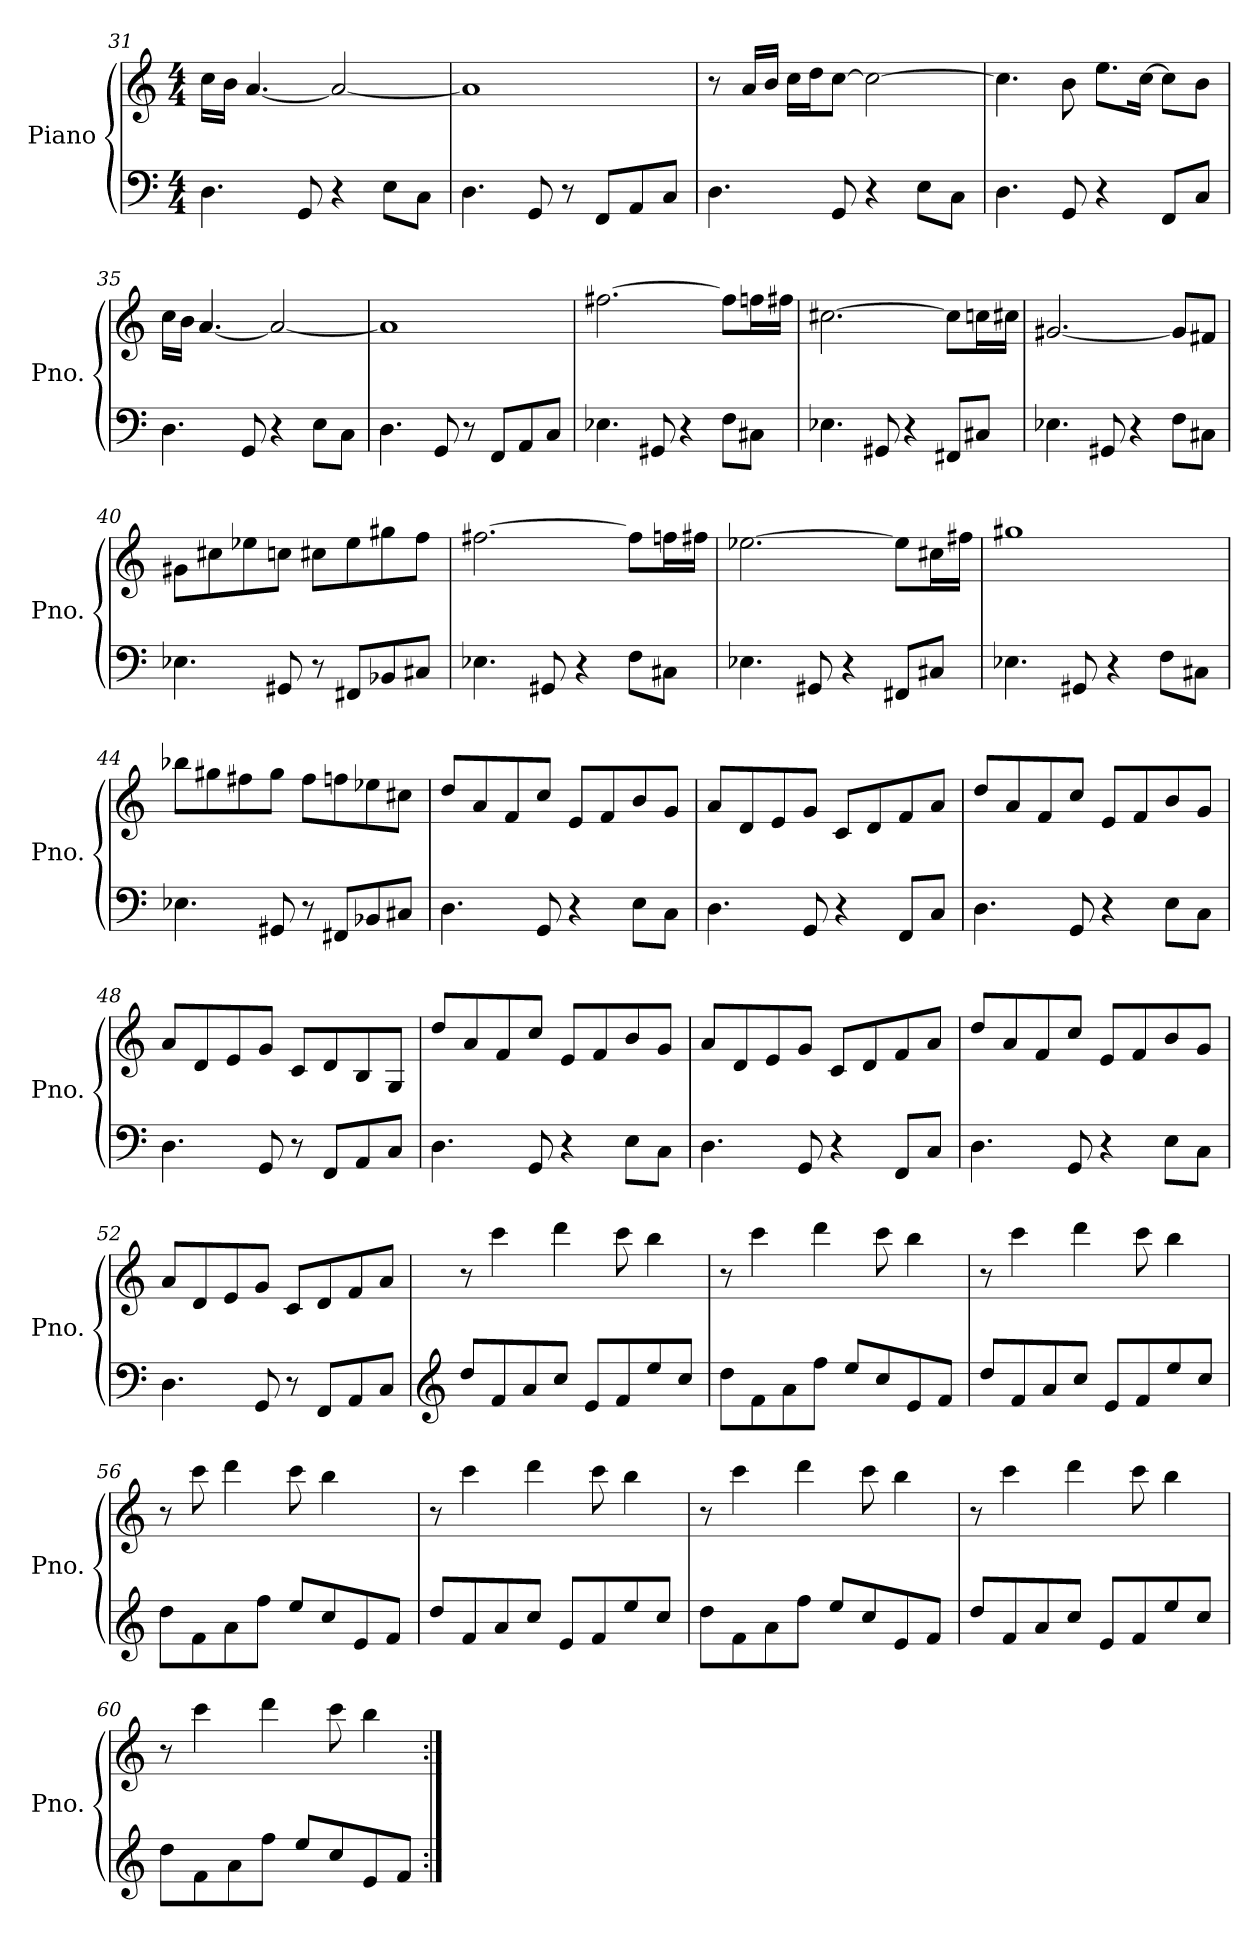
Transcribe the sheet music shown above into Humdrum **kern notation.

**kern	**kern
*part1	*part1
*staff2	*staff1
*I"Piano	*
*I'Pno.	*
!!LO:LB:g=z
*clefF4	*clefG2
*k[]	*k[]
*M4/4	*M4/4
=31	=31
4.D\	16cc\LL
.	16b\JJ
.	[4.a/
8GG/	.
4r	2a/_
8E\L	.
8C\J	.
=32	=32
4.D\	1a]
8GG/	.
8r	.
8FF/L	.
8AA/	.
8C/J	.
=33	=33
4.D\	8r
.	16a/LL
.	16b/JJ
.	16cc\LL
.	16dd\J
8GG/	[8cc\J
4r	2cc\_
8E\L	.
8C\J	.
=34	=34
4.D\	4.cc\]
8GG/	8b\
4r	8.ee\L
.	[16cc\Jk
8FF/L	8cc\L]
8C/J	8b\J
=35	=35
4.D\	16cc\LL
.	16b\JJ
.	[4.a/
8GG/	.
4r	2a/_
8E\L	.
8C\J	.
!!LO:LB:g=z
=36	=36
4.D\	1a]
8GG/	.
8r	.
8FF/L	.
8AA/	.
8C/J	.
=37	=37
4.E-X\	[2.ff#X\
8GG#X/	.
4r	.
8F\L	8ff#\L]
8C#X\J	16ffn\L
.	16ff#X\JJ
=38	=38
4.E-X\	[2.cc#X\
8GG#X/	.
4r	.
8FF#X/L	8cc#\L]
8C#X/J	16ccn\L
.	16cc#X\JJ
=39	=39
4.E-X\	[2.g#X/
8GG#X/	.
4r	.
8F\L	8g#/L]
8C#X\J	8f#X/J
=40	=40
4.E-X\	8g#X\L
.	8cc#X\
.	8ee-X\
8GG#X/	8ccn\J
8r	8cc#X\L
8FF#X/L	8ee-\
8BB-X/	8gg#X\
8C#X/J	8ff\J
!!LO:LB:g=z
=41	=41
4.E-X\	[2.ff#X\
8GG#X/	.
4r	.
8F\L	8ff#\L]
8C#X\J	16ffn\L
.	16ff#X\JJ
=42	=42
4.E-X\	[2.ee-X\
8GG#X/	.
4r	.
8FF#X/L	8ee-\L]
8C#X/J	16cc#X\L
.	16ff#X\JJ
=43	=43
4.E-X\	1gg#X
8GG#X/	.
4r	.
8F\L	.
8C#X\J	.
=44	=44
4.E-X\	8bb-X\L
.	8gg#X\
.	8ff#X\
8GG#X/	8gg#\J
8r	8ff#\L
8FF#X/L	8ffn\
8BB-X/	8ee-X\
8C#X/J	8cc#X\J
=45	=45
4.D\	8dd/L
.	8a/
.	8f/
8GG/	8cc/J
4r	8e/L
.	8f/
8E\L	8b/
8C\J	8g/J
!!LO:LB:g=z
=46	=46
4.D\	8a/L
.	8d/
.	8e/
8GG/	8g/J
4r	8c/L
.	8d/
8FF/L	8f/
8C/J	8a/J
=47	=47
4.D\	8dd/L
.	8a/
.	8f/
8GG/	8cc/J
4r	8e/L
.	8f/
8E\L	8b/
8C\J	8g/J
=48	=48
4.D\	8a/L
.	8d/
.	8e/
8GG/	8g/J
8r	8c/L
8FF/L	8d/
8AA/	8B/
8C/J	8G/J
=49	=49
4.D\	8dd/L
.	8a/
.	8f/
8GG/	8cc/J
4r	8e/L
.	8f/
8E\L	8b/
8C\J	8g/J
=50	=50
4.D\	8a/L
.	8d/
.	8e/
8GG/	8g/J
4r	8c/L
.	8d/
8FF/L	8f/
8C/J	8a/J
!!LO:PB:g=z
=51	=51
4.D\	8dd/L
.	8a/
.	8f/
8GG/	8cc/J
4r	8e/L
.	8f/
8E\L	8b/
8C\J	8g/J
=52	=52
4.D\	8a/L
.	8d/
.	8e/
8GG/	8g/J
8r	8c/L
8FF/L	8d/
8AA/	8f/
8C/J	8a/J
=53	=53
*clefG2	*
8dd/L	8r
8f/	4ccc\
8a/	.
8cc/J	4ddd\
8e/L	.
8f/	8ccc\
8ee/	4bb\
8cc/J	.
=54	=54
8dd\L	8r
8f\	4ccc\
8a\	.
8ff\J	4ddd\
8ee/L	.
8cc/	8ccc\
8e/	4bb\
8f/J	.
=55	=55
8dd/L	8r
8f/	4ccc\
8a/	.
8cc/J	4ddd\
8e/L	.
8f/	8ccc\
8ee/	4bb\
8cc/J	.
!!LO:LB:g=z
=56	=56
8dd\L	8r
8f\	8ccc\
8a\	4ddd\
8ff\J	.
8ee/L	8ccc\
8cc/	4bb\
8e/	.
8f/J	8ryy
=57	=57
8dd/L	8r
8f/	4ccc\
8a/	.
8cc/J	4ddd\
8e/L	.
8f/	8ccc\
8ee/	4bb\
8cc/J	.
=58	=58
8dd\L	8r
8f\	4ccc\
8a\	.
8ff\J	4ddd\
8ee/L	.
8cc/	8ccc\
8e/	4bb\
8f/J	.
=59	=59
8dd/L	8r
8f/	4ccc\
8a/	.
8cc/J	4ddd\
8e/L	.
8f/	8ccc\
8ee/	4bb\
8cc/J	.
=60	=60
8dd\L	8r
8f\	4ccc\
8a\	.
8ff\J	4ddd\
8ee/L	.
8cc/	8ccc\
8e/	4bb\
8f/J	.
=:|!	=:|!
*-	*-
